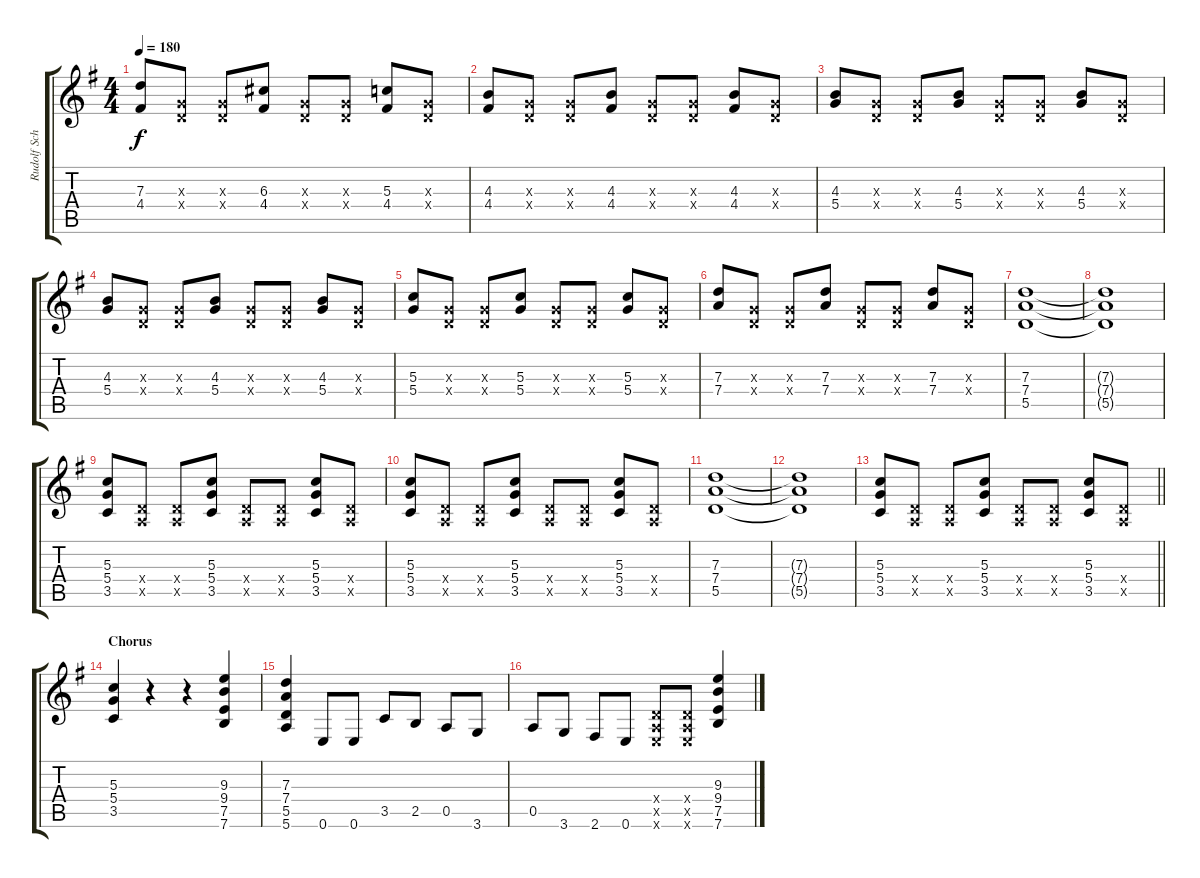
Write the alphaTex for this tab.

\track ("Rudolf Schenker" "Rudolf Sch") {instrument overdrivenguitar}
\staff {score tabs}
\tuning (E4 B3 G3 D3 A2 E2) {hide}
\ts (4 4)
\tempo 180
\clef g2
\ks eminor
(7.3 4.4).8{dy f} (0.3{x} 0.4{x}).8 (0.3{x} 0.4{x}).8 (6.3 4.4).8 (0.3{x} 0.4{x}).8 (0.3{x} 0.4{x}).8 (5.3 4.4).8 (0.3{x} 0.4{x}).8 |
(4.3 4.4).8 (0.3{x} 0.4{x}).8 (0.3{x} 0.4{x}).8 (4.3 4.4).8 (0.3{x} 0.4{x}).8 (0.3{x} 0.4{x}).8 (4.3 4.4).8 (0.3{x} 0.4{x}).8 |
(4.3 5.4).8 (0.3{x} 0.4{x}).8 (0.3{x} 0.4{x}).8 (4.3 5.4).8 (0.3{x} 0.4{x}).8 (0.3{x} 0.4{x}).8 (4.3 5.4).8 (0.3{x} 0.4{x}).8 |
(4.3 5.4).8 (0.3{x} 0.4{x}).8 (0.3{x} 0.4{x}).8 (4.3 5.4).8 (0.3{x} 0.4{x}).8 (0.3{x} 0.4{x}).8 (4.3 5.4).8 (0.3{x} 0.4{x}).8 |
(5.3 5.4).8 (0.3{x} 0.4{x}).8 (0.3{x} 0.4{x}).8 (5.3 5.4).8 (0.3{x} 0.4{x}).8 (0.3{x} 0.4{x}).8 (5.3 5.4).8 (0.3{x} 0.4{x}).8 |
(7.3 7.4).8 (0.3{x} 0.4{x}).8 (0.3{x} 0.4{x}).8 (7.3 7.4).8 (0.3{x} 0.4{x}).8 (0.3{x} 0.4{x}).8 (7.3 7.4).8 (0.3{x} 0.4{x}).8 |
(7.3 7.4 5.5).1 |
(7.3{t} 7.4{t} 5.5{t}).1 |
(5.3 5.4 3.5).8 (0.4{x} 0.5{x}).8 (0.4{x} 0.5{x}).8 (5.3 5.4 3.5).8 (0.4{x} 0.5{x}).8 (0.4{x} 0.5{x}).8 (5.3 5.4 3.5).8 (0.4{x} 0.5{x}).8 |
(5.3 5.4 3.5).8 (0.4{x} 0.5{x}).8 (0.4{x} 0.5{x}).8 (5.3 5.4 3.5).8 (0.4{x} 0.5{x}).8 (0.4{x} 0.5{x}).8 (5.3 5.4 3.5).8 (0.4{x} 0.5{x}).8 |
(7.3 7.4 5.5).1 |
(7.3{t} 7.4{t} 5.5{t}).1 |
\barLineRight lightlight
(5.3 5.4 3.5).8 (0.4{x} 0.5{x}).8 (0.4{x} 0.5{x}).8 (5.3 5.4 3.5).8 (0.4{x} 0.5{x}).8 (0.4{x} 0.5{x}).8 (5.3 5.4 3.5).8 (0.4{x} 0.5{x}).8 |
\section ("" "Chorus")
(5.3 5.4 3.5).4 r.4 r.4 (9.3 9.4 7.5 7.6).4 |
(7.3 7.4 5.5 5.6).4 0.6.8 0.6.8 3.5.8 2.5.8 0.5.8 3.6.8 |
0.5.8 3.6.8 2.6.8 0.6.8 (0.4{x} 0.5{x} 0.6{x}).8 (0.4{x} 0.5{x} 0.6{x}).8 (9.3 9.4 7.5 7.6).4
